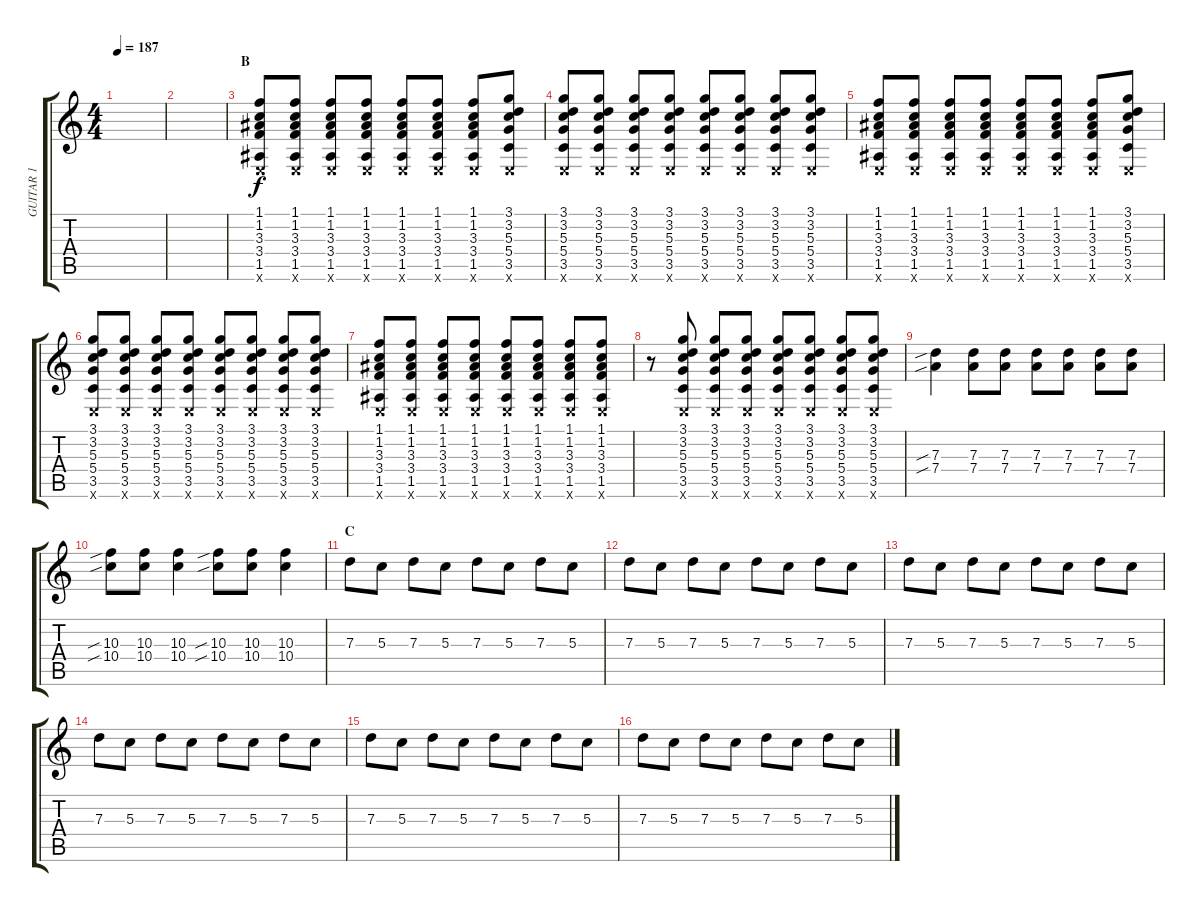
\track ("GUITAR 1" "GUITAR 1") {instrument distortionguitar}
\staff {score tabs}
\tuning (E4 B3 G3 D3 A2 E2) {hide}
\ts (4 4)
\tempo 187
\clef g2
\ks c
|
|
\section ("" "B")
(1.1 1.2 3.3 3.4 1.5 0.6{x}).8 (1.1 1.2 3.3 3.4 1.5 0.6{x}).8 (1.1 1.2 3.3 3.4 1.5 0.6{x}).8 (1.1 1.2 3.3 3.4 1.5 0.6{x}).8 (1.1 1.2 3.3 3.4 1.5 0.6{x}).8 (1.1 1.2 3.3 3.4 1.5 0.6{x}).8 (1.1 1.2 3.3 3.4 1.5 0.6{x}).8 (3.1 3.2 5.3 5.4 3.5 0.6{x}).8 |
(3.1 3.2 5.3 5.4 3.5 0.6{x}).8 (3.1 3.2 5.3 5.4 3.5 0.6{x}).8 (3.1 3.2 5.3 5.4 3.5 0.6{x}).8 (3.1 3.2 5.3 5.4 3.5 0.6{x}).8 (3.1 3.2 5.3 5.4 3.5 0.6{x}).8 (3.1 3.2 5.3 5.4 3.5 0.6{x}).8 (3.1 3.2 5.3 5.4 3.5 0.6{x}).8 (3.1 3.2 5.3 5.4 3.5 0.6{x}).8 |
(1.1 1.2 3.3 3.4 1.5 0.6{x}).8 (1.1 1.2 3.3 3.4 1.5 0.6{x}).8 (1.1 1.2 3.3 3.4 1.5 0.6{x}).8 (1.1 1.2 3.3 3.4 1.5 0.6{x}).8 (1.1 1.2 3.3 3.4 1.5 0.6{x}).8 (1.1 1.2 3.3 3.4 1.5 0.6{x}).8 (1.1 1.2 3.3 3.4 1.5 0.6{x}).8 (3.1 3.2 5.3 5.4 3.5 0.6{x}).8 |
(3.1 3.2 5.3 5.4 3.5 0.6{x}).8 (3.1 3.2 5.3 5.4 3.5 0.6{x}).8 (3.1 3.2 5.3 5.4 3.5 0.6{x}).8 (3.1 3.2 5.3 5.4 3.5 0.6{x}).8 (3.1 3.2 5.3 5.4 3.5 0.6{x}).8 (3.1 3.2 5.3 5.4 3.5 0.6{x}).8 (3.1 3.2 5.3 5.4 3.5 0.6{x}).8 (3.1 3.2 5.3 5.4 3.5 0.6{x}).8 |
(1.1 1.2 3.3 3.4 1.5 0.6{x}).8 (1.1 1.2 3.3 3.4 1.5 0.6{x}).8 (1.1 1.2 3.3 3.4 1.5 0.6{x}).8 (1.1 1.2 3.3 3.4 1.5 0.6{x}).8 (1.1 1.2 3.3 3.4 1.5 0.6{x}).8 (1.1 1.2 3.3 3.4 1.5 0.6{x}).8 (1.1 1.2 3.3 3.4 1.5 0.6{x}).8 (1.1 1.2 3.3 3.4 1.5 0.6{x}).8 |
r.8 (3.1 3.2 5.3 5.4 3.5 0.6{x}).8 (3.1 3.2 5.3 5.4 3.5 0.6{x}).8 (3.1 3.2 5.3 5.4 3.5 0.6{x}).8 (3.1 3.2 5.3 5.4 3.5 0.6{x}).8 (3.1 3.2 5.3 5.4 3.5 0.6{x}).8 (3.1 3.2 5.3 5.4 3.5 0.6{x}).8 (3.1 3.2 5.3 5.4 3.5 0.6{x}).8 |
(7.3{sib} 7.4{sib}).4 (7.3 7.4).8 (7.3 7.4).8 (7.3 7.4).8 (7.3 7.4).8 (7.3 7.4).8 (7.3 7.4).8 |
(10.3{sib} 10.4{sib}).8 (10.3 10.4).8 (10.3 10.4).4 (10.3{sib} 10.4{sib}).8 (10.3 10.4).8 (10.3 10.4).4 |
\section ("" "C")
7.3.8{balance 8} 5.3.8 7.3.8 5.3.8 7.3.8 5.3.8 7.3.8 5.3.8 |
7.3.8 5.3.8 7.3.8 5.3.8 7.3.8 5.3.8 7.3.8 5.3.8 |
7.3.8 5.3.8 7.3.8 5.3.8 7.3.8 5.3.8 7.3.8 5.3.8 |
7.3.8 5.3.8 7.3.8 5.3.8 7.3.8 5.3.8 7.3.8 5.3.8 |
7.3.8 5.3.8 7.3.8 5.3.8 7.3.8 5.3.8 7.3.8 5.3.8 |
7.3.8 5.3.8 7.3.8 5.3.8 7.3.8 5.3.8 7.3.8 5.3.8
